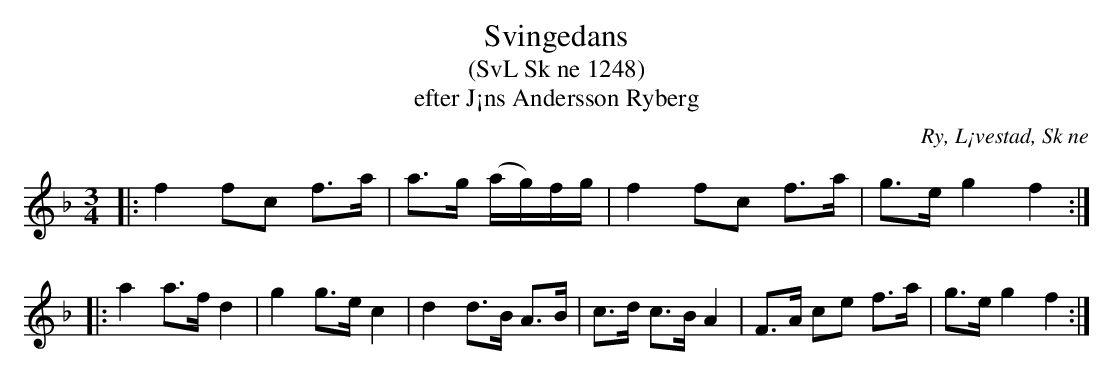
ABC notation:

X:1
T:Svingedans
T:(SvL Sk ne 1248)
T:efter J¡ns Andersson Ryberg
O:Ry, L¡vestad, Sk ne
M:3/4
L:1/8
K:F
|: f2 fc f>a | a>g (a/g/)f/g/ | f2 fc f>a | g>e g2 f2 :|
|: a2 a>f d2 | g2 g>e c2 | d2 d>B A>B | c>d c>B A2 | F>A ce f>a | g>e g2 f2 :|
